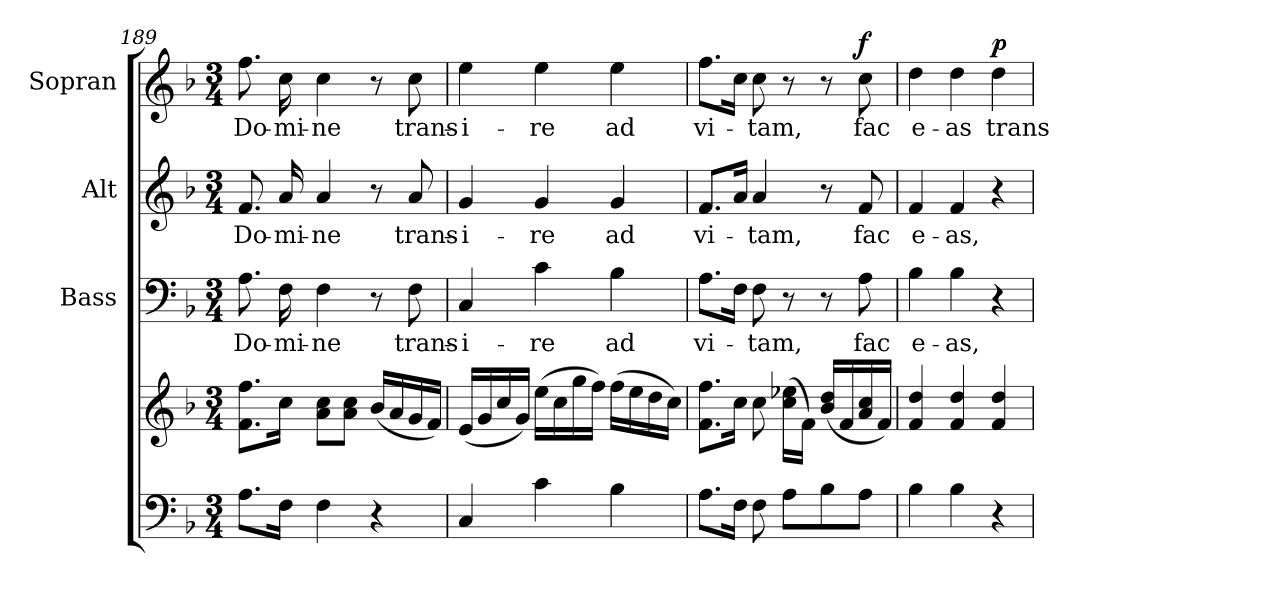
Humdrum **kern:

**kern	**kern	**kern	**text	**kern	**text	**kern	**text	**dynam
*part4	*part4	*part3	*part3	*part2	*part2	*part1	*part1	*part1
*staff5	*staff4	*staff3	*staff3	*staff2	*staff2	*staff1	*staff1	*staff1
*	*	*I"Bass	*	*I"Alt	*	*I"Sopran	*	*
*	*	*I'B.	*	*I'A.	*	*I'S.	*	*
*clefF4	*clefG2	*clefF4	*	*clefG2	*	*clefG2	*	*
*k[b-]	*k[b-]	*k[b-]	*	*k[b-]	*	*k[b-]	*	*
*F:	*F:	*F:	*	*F:	*	*F:	*	*
*M3/4	*M3/4	*M3/4	*	*M3/4	*	*M3/4	*	*
=189	=189	=189	=189	=189	=189	=189	=189	=189
!	!	!	!LO:LY:b	!	!LO:LY:b	!	!LO:LY:b	!
8.A\L	8.f\ 8.ff\L	8.A\	Do-	8.f/	Do-	8.ff\	Do-	.
!	!	!	!LO:LY:b	!	!LO:LY:b	!	!LO:LY:b	!
16F\Jk	16cc\Jk	16F\	-mi-	16a/	-mi-	16cc\	-mi-	.
!	!	!	!LO:LY:b	!	!LO:LY:b	!	!LO:LY:b	!
4F\	8a\ 8cc\L	4F\	-ne	4a/	-ne	4cc\	-ne	.
.	8a\ 8cc\J	.	.	.	.	.	.	.
4r	(<16b-/LL	8r	.	8r	.	8r	.	.
.	16a/	.	.	.	.	.	.	.
!	!	!	!LO:LY:b	!	!LO:LY:b	!	!LO:LY:b	!
.	16g/	8F\	trans-	8a/	trans-	8cc\	trans-	.
.	16f/JJ)	.	.	.	.	.	.	.
=190	=190	=190	=190	=190	=190	=190	=190	=190
!	!	!	!LO:LY:b	!	!LO:LY:b	!	!LO:LY:b	!
4C/	(<16e/LL	4C/	-i-	4g/	-i-	4ee\	-i-	.
.	16g/	.	.	.	.	.	.	.
.	16cc/	.	.	.	.	.	.	.
.	16g/JJ)	.	.	.	.	.	.	.
!	!	!	!LO:LY:b	!	!LO:LY:b	!	!LO:LY:b	!
4c\	(>16ee\LL	4c\	-re	4g/	-re	4ee\	-re	.
.	16cc\	.	.	.	.	.	.	.
.	16gg\	.	.	.	.	.	.	.
.	16ff\JJ)	.	.	.	.	.	.	.
!	!	!	!LO:LY:b	!	!LO:LY:b	!	!LO:LY:b	!
4B-\	(>16ff\LL	4B-\	ad	4g/	ad	4ee\	ad	.
.	16ee\	.	.	.	.	.	.	.
.	16dd\	.	.	.	.	.	.	.
.	16cc\JJ)	.	.	.	.	.	.	.
=191	=191	=191	=191	=191	=191	=191	=191	=191
!	!	!	!LO:LY:b	!	!LO:LY:b	!	!LO:LY:b	!
8.A\L	8.f\ 8.ff\L	8.A\L	vi-	8.f/L	vi-	8.ff\L	vi-	.
16F\Jk	16cc\Jk	16F\Jk	.	16a/Jk	.	16cc\Jk	.	.
!	!	!	!LO:LY:b	!	!LO:LY:b	!	!LO:LY:b	!
8F\	8cc\	8F\	-tam,	4a/	-tam,	8cc\	-tam,	.
8A\L	(>16cc\ 16ee-X\LL	8r	.	.	.	8r	.	.
.	16f\JJ)	.	.	.	.	.	.	.
8B-\	(<16b-/ 16dd/LL	8r	.	8r	.	8r	.	.
.	16f/	.	.	.	.	.	.	.
!	!	!	!LO:LY:b	!	!LO:LY:b	!	!LO:LY:b	!LO:DY:a
8A\J	16a/ 16cc/	8A\	fac	8f/	fac	8cc\	fac	f
.	16f/JJ)	.	.	.	.	.	.	.
!!LO:LB:g=z
=192	=192	=192	=192	=192	=192	=192	=192	=192
!	!	!	!LO:LY:b	!	!LO:LY:b	!	!LO:LY:b	!
4B-\	4f/ 4dd/	4B-\	e-	4f/	e-	4dd\	e-	.
!	!	!	!LO:LY:b	!	!LO:LY:b	!	!LO:LY:b	!
4B-\	4f/ 4dd/	4B-\	-as,	4f/	-as,	4dd\	-as	.
!	!	!	!	!	!	!	!LO:LY:b	!LO:DY:a
4r	4f/ 4dd/	4r	.	4r	.	4dd\	trans-	p
=	=	=	=	=	=	=	=	=
*-	*-	*-	*-	*-	*-	*-	*-	*-
